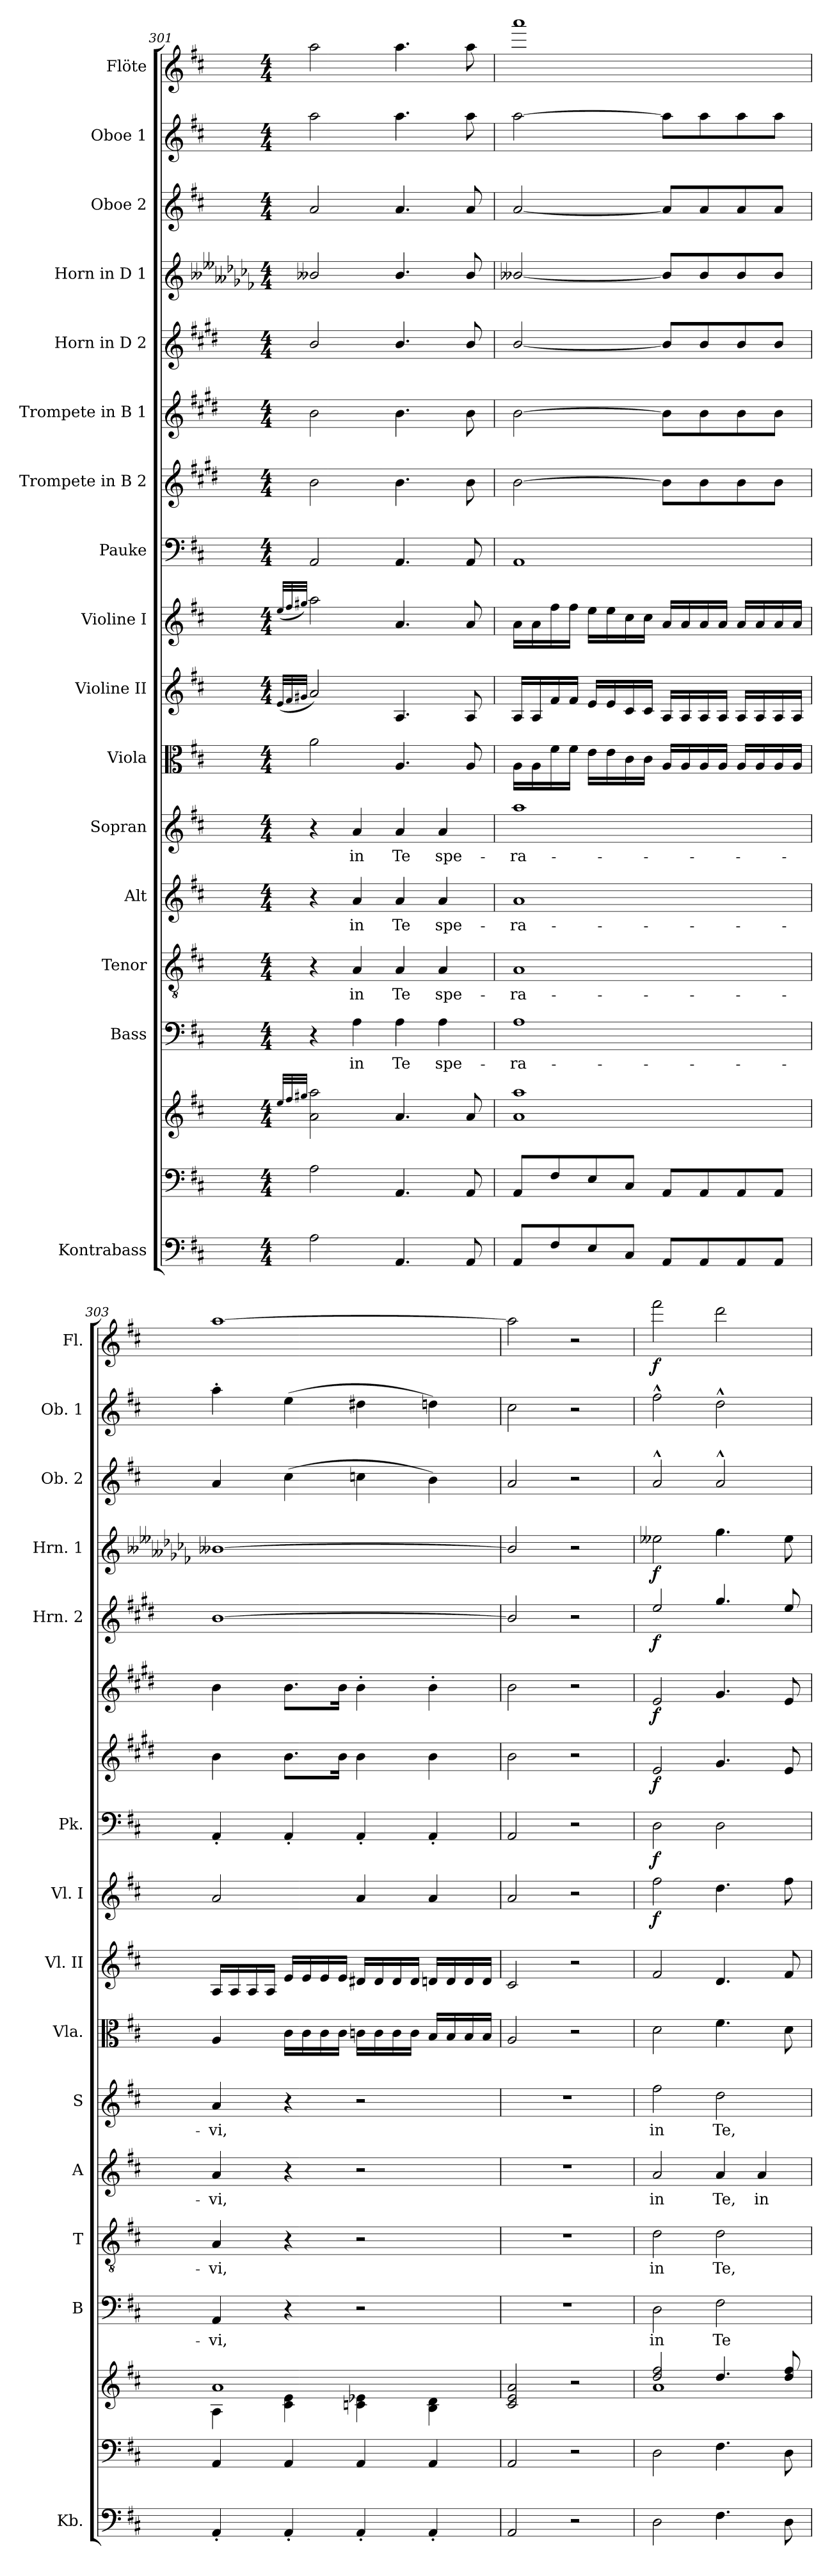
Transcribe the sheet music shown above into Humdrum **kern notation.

**kern	**kern	**kern	**kern	**text	**kern	**text	**kern	**text	**kern	**text	**kern	**kern	**kern	**dynam	**kern	**dynam	**kern	**dynam	**kern	**dynam	**kern	**dynam	**kern	**dynam	**kern	**kern	**kern	**dynam
*part17	*part16	*part16	*part15	*part15	*part14	*part14	*part13	*part13	*part12	*part12	*part11	*part10	*part9	*part9	*part8	*part8	*part7	*part7	*part6	*part6	*part5	*part5	*part4	*part4	*part3	*part2	*part1	*part1
*staff18	*staff17	*staff16	*staff15	*staff15	*staff14	*staff14	*staff13	*staff13	*staff12	*staff12	*staff11	*staff10	*staff9	*staff9	*staff8	*staff8	*staff7	*staff7	*staff6	*staff6	*staff5	*staff5	*staff4	*staff4	*staff3	*staff2	*staff1	*staff1
*I"Kontrabass	*	*	*I"Bass	*	*I"Tenor	*	*I"Alt	*	*I"Sopran	*	*I"Viola	*I"Violine II	*I"Violine I	*	*I"Pauke	*	*I"Trompete in B 2	*	*I"Trompete in B 1	*	*I"Horn in D 2	*	*I"Horn in D 1	*	*I"Oboe 2	*I"Oboe 1	*I"Flöte	*
*I'Kb.	*	*	*I'B	*	*I'T	*	*I'A	*	*I'S	*	*I'Vla.	*I'Vl. II	*I'Vl. I	*	*I'Pk.	*	*	*	*	*	*I'Hrn. 2	*	*I'Hrn. 1	*	*I'Ob. 2	*I'Ob. 1	*I'Fl.	*
*clefF4	*clefF4	*clefG2	*clefF4	*	*clefGv2	*	*clefG2	*	*clefG2	*	*clefC3	*clefG2	*clefG2	*	*clefF4	*	*clefG2	*	*clefG2	*	*clefG2	*	*clefG2	*	*clefG2	*clefG2	*clefG2	*
*ITrd7c12	*	*	*	*	*	*	*	*	*	*	*	*	*	*	*	*	*ITrd1c2	*	*ITrd1c2	*	*ITrd4c7	*	*ITrd-8c-12	*	*	*	*	*
*k[f#c#]	*k[f#c#]	*k[f#c#]	*k[f#c#]	*	*k[f#c#]	*	*k[f#c#]	*	*k[f#c#]	*	*k[f#c#]	*k[f#c#]	*k[f#c#]	*	*k[f#c#]	*	*k[f#c#]	*	*k[f#c#]	*	*k[f#c#g#]	*	*k[b--e--a--d-g-c-f-]	*	*k[f#c#]	*k[f#c#]	*k[f#c#]	*
*D:	*D:	*D:	*D:	*	*D:	*	*D:	*	*D:	*	*D:	*D:	*D:	*	*D:	*	*D:	*	*D:	*	*A:	*	*E--:	*	*D:	*D:	*D:	*
*M4/4	*M4/4	*M4/4	*M4/4	*	*M4/4	*	*M4/4	*	*M4/4	*	*M4/4	*M4/4	*M4/4	*	*M4/4	*	*M4/4	*	*M4/4	*	*M4/4	*	*M4/4	*	*M4/4	*M4/4	*M4/4	*
=301	=301	=301	=301	=301	=301	=301	=301	=301	=301	=301	=301	=301	=301	=301	=301	=301	=301	=301	=301	=301	=301	=301	=301	=301	=301	=301	=301	=301
.	.	32qee/LLL	.	.	.	.	.	.	.	.	.	(<32qe/LLL	(<32qee/LLL	.	.	.	.	.	.	.	.	.	.	.	.	.	.	.
.	.	32qff#/	.	.	.	.	.	.	.	.	.	32qf#/	32qff#/	.	.	.	.	.	.	.	.	.	.	.	.	.	.	.
.	.	32qgg#X/JJJ	.	.	.	.	.	.	.	.	.	32qg#X/JJJ	32qgg#X/JJJ)	.	.	.	.	.	.	.	.	.	.	.	.	.	.	.
2AA\	2A\	2a\ 2aa\	4r	.	4r	.	4r	.	4r	.	2a\	2a/)	2aa\	.	2AA/	.	2a\	.	2a\	.	2e/	.	2bb--/	.	2a/	2aa\	2aa\	.
!	!	!	!	!LO:LY:b	!	!LO:LY:b	!	!LO:LY:b	!	!LO:LY:b	!	!	!	!	!	!	!	!	!	!	!	!	!	!	!	!	!	!
.	.	.	4A\	in	4A/	in	4a/	in	4a/	in	.	.	.	.	.	.	.	.	.	.	.	.	.	.	.	.	.	.
!	!	!	!	!LO:LY:b	!	!LO:LY:b	!	!LO:LY:b	!	!LO:LY:b	!	!	!	!	!	!	!	!	!	!	!	!	!	!	!	!	!	!
4.AAA/	4.AA/	4.a/	4A\	Te	4A/	Te	4a/	Te	4a/	Te	4.A/	4.A/	4.a/	.	4.AA/	.	4.a\	.	4.a\	.	4.e/	.	4.bb--/	.	4.a/	4.aa\	4.aa\	.
!	!	!	!	!LO:LY:b	!	!LO:LY:b	!	!LO:LY:b	!	!LO:LY:b	!	!	!	!	!	!	!	!	!	!	!	!	!	!	!	!	!	!
.	.	.	4A\	spe-	4A/	spe-	4a/	spe-	4a/	spe-	.	.	.	.	.	.	.	.	.	.	.	.	.	.	.	.	.	.
8AAA/	8AA/	8a/	.	.	.	.	.	.	.	.	8A/	8A/	8a/	.	8AA/	.	8a\	.	8a\	.	8e/	.	8bb--/	.	8a/	8aa\	8aa\	.
=302	=302	=302	=302	=302	=302	=302	=302	=302	=302	=302	=302	=302	=302	=302	=302	=302	=302	=302	=302	=302	=302	=302	=302	=302	=302	=302	=302	=302
!	!	!	!	!LO:LY:b	!	!LO:LY:b	!	!LO:LY:b	!	!LO:LY:b	!	!	!	!	!	!	!	!	!	!	!	!	!	!	!	!	!	!
8AAA/L	8AA/L	1a 1aa	1A	-ra-	1A	-ra-	1a	-ra-	1aa	-ra-	16A\LL	16A/LL	16a\LL	.	1AA	.	[2a\	.	[2a\	.	[2e/	.	[2bb--/	.	[2a/	[2aa\	1aaa	.
.	.	.	.	.	.	.	.	.	.	.	16A\	16A/	16a\	.	.	.	.	.	.	.	.	.	.	.	.	.	.	.
8FF#/	8F#/	.	.	.	.	.	.	.	.	.	16f#\	16f#/	16ff#\	.	.	.	.	.	.	.	.	.	.	.	.	.	.	.
.	.	.	.	.	.	.	.	.	.	.	16f#\JJ	16f#/JJ	16ff#\JJ	.	.	.	.	.	.	.	.	.	.	.	.	.	.	.
8EE/	8E/	.	.	.	.	.	.	.	.	.	16e\LL	16e/LL	16ee\LL	.	.	.	.	.	.	.	.	.	.	.	.	.	.	.
.	.	.	.	.	.	.	.	.	.	.	16e\	16e/	16ee\	.	.	.	.	.	.	.	.	.	.	.	.	.	.	.
8CC#/J	8C#/J	.	.	.	.	.	.	.	.	.	16c#\	16c#/	16cc#\	.	.	.	.	.	.	.	.	.	.	.	.	.	.	.
.	.	.	.	.	.	.	.	.	.	.	16c#\JJ	16c#/JJ	16cc#\JJ	.	.	.	.	.	.	.	.	.	.	.	.	.	.	.
8AAA/L	8AA/L	.	.	.	.	.	.	.	.	.	16A/LL	16A/LL	16a/LL	.	.	.	8a\L]	.	8a\L]	.	8e/L]	.	8bb--/L]	.	8a/L]	8aa\L]	.	.
.	.	.	.	.	.	.	.	.	.	.	16A/	16A/	16a/	.	.	.	.	.	.	.	.	.	.	.	.	.	.	.
8AAA/	8AA/	.	.	.	.	.	.	.	.	.	16A/	16A/	16a/	.	.	.	8a\	.	8a\	.	8e/	.	8bb--/	.	8a/	8aa\	.	.
.	.	.	.	.	.	.	.	.	.	.	16A/JJ	16A/JJ	16a/JJ	.	.	.	.	.	.	.	.	.	.	.	.	.	.	.
8AAA/	8AA/	.	.	.	.	.	.	.	.	.	16A/LL	16A/LL	16a/LL	.	.	.	8a\	.	8a\	.	8e/	.	8bb--/	.	8a/	8aa\	.	.
.	.	.	.	.	.	.	.	.	.	.	16A/	16A/	16a/	.	.	.	.	.	.	.	.	.	.	.	.	.	.	.
8AAA/J	8AA/J	.	.	.	.	.	.	.	.	.	16A/	16A/	16a/	.	.	.	8a\J	.	8a\J	.	8e/J	.	8bb--/J	.	8a/J	8aa\J	.	.
.	.	.	.	.	.	.	.	.	.	.	16A/JJ	16A/JJ	16a/JJ	.	.	.	.	.	.	.	.	.	.	.	.	.	.	.
!!LO:PB:g=z
=303	=303	=303	=303	=303	=303	=303	=303	=303	=303	=303	=303	=303	=303	=303	=303	=303	=303	=303	=303	=303	=303	=303	=303	=303	=303	=303	=303	=303
*	*	*^	*	*	*	*	*	*	*	*	*	*	*	*	*	*	*	*	*	*	*	*	*	*	*	*	*	*
!	!	!	!	!	!LO:LY:b	!	!LO:LY:b	!	!LO:LY:b	!	!LO:LY:b	!	!	!	!	!	!	!	!	!	!	!	!	!	!	!	!	!	!
4AAA'</	4AA/	1a	4A\	4AA/	-vi,	4A/	-vi,	4a/	-vi,	4a/	-vi,	4A/	16A/LL	2a/	.	4AA'</	.	4a\	.	4a\	.	[1e	.	[1bb--	.	4a/	4aa'>\	[1aa	.
.	.	.	.	.	.	.	.	.	.	.	.	.	16A/	.	.	.	.	.	.	.	.	.	.	.	.	.	.	.	.
.	.	.	.	.	.	.	.	.	.	.	.	.	16A/	.	.	.	.	.	.	.	.	.	.	.	.	.	.	.	.
.	.	.	.	.	.	.	.	.	.	.	.	.	16A/JJ	.	.	.	.	.	.	.	.	.	.	.	.	.	.	.	.
4AAA'</	4AA/	.	4c#\ 4e\	4r	.	4r	.	4r	.	4r	.	16c#\LL	16e/LL	.	.	4AA'</	.	8.a\L	.	8.a\L	.	.	.	.	.	(>4cc#\	(>4ee\	.	.
.	.	.	.	.	.	.	.	.	.	.	.	16c#\	16e/	.	.	.	.	.	.	.	.	.	.	.	.	.	.	.	.
.	.	.	.	.	.	.	.	.	.	.	.	16c#\	16e/	.	.	.	.	.	.	.	.	.	.	.	.	.	.	.	.
.	.	.	.	.	.	.	.	.	.	.	.	16c#\JJ	16e/JJ	.	.	.	.	16a\Jk	.	16a\Jk	.	.	.	.	.	.	.	.	.
4AAA'</	4AA/	.	4cn\ 4e-X\	2r	.	2r	.	2r	.	2r	.	16cn\LL	16d#X/LL	4a/	.	4AA'</	.	4a\	.	4a'>\	.	.	.	.	.	4ccn\	4dd#X\	.	.
.	.	.	.	.	.	.	.	.	.	.	.	16c\	16d#/	.	.	.	.	.	.	.	.	.	.	.	.	.	.	.	.
.	.	.	.	.	.	.	.	.	.	.	.	16c\	16d#/	.	.	.	.	.	.	.	.	.	.	.	.	.	.	.	.
.	.	.	.	.	.	.	.	.	.	.	.	16c\JJ	16d#/JJ	.	.	.	.	.	.	.	.	.	.	.	.	.	.	.	.
4AAA'</	4AA/	.	4B\ 4d\	.	.	.	.	.	.	.	.	16B/LL	16dn/LL	4a/	.	4AA'</	.	4a\	.	4a'>\	.	.	.	.	.	4b\)	4ddn\)	.	.
.	.	.	.	.	.	.	.	.	.	.	.	16B/	16d/	.	.	.	.	.	.	.	.	.	.	.	.	.	.	.	.
.	.	.	.	.	.	.	.	.	.	.	.	16B/	16d/	.	.	.	.	.	.	.	.	.	.	.	.	.	.	.	.
.	.	.	.	.	.	.	.	.	.	.	.	16B/JJ	16d/JJ	.	.	.	.	.	.	.	.	.	.	.	.	.	.	.	.
*	*	*v	*v	*	*	*	*	*	*	*	*	*	*	*	*	*	*	*	*	*	*	*	*	*	*	*	*	*	*
=304	=304	=304	=304	=304	=304	=304	=304	=304	=304	=304	=304	=304	=304	=304	=304	=304	=304	=304	=304	=304	=304	=304	=304	=304	=304	=304	=304	=304
2AAA/	2AA/	2c#/ 2e/ 2a/	1r	.	1r	.	1r	.	1r	.	2A/	2c#/	2a/	.	2AA/	.	2a\	.	2a\	.	2e/]	.	2bb--/]	.	2a/	2cc#\	2aa\]	.
2r	2r	2r	.	.	.	.	.	.	.	.	2r	2r	2r	.	2r	.	2r	.	2r	.	2r	.	2r	.	2r	2r	2r	.
=305	=305	=305	=305	=305	=305	=305	=305	=305	=305	=305	=305	=305	=305	=305	=305	=305	=305	=305	=305	=305	=305	=305	=305	=305	=305	=305	=305	=305
*	*	*^	*	*	*	*	*	*	*	*	*	*	*	*	*	*	*	*	*	*	*	*	*	*	*	*	*	*
!	!	!	!	!	!LO:LY:b	!	!LO:LY:b	!	!LO:LY:b	!	!LO:LY:b	!	!	!	!LO:DY:b	!	!LO:DY:b	!	!LO:DY:b	!	!LO:DY:b	!	!LO:DY:b	!	!LO:DY:b	!	!	!	!LO:DY:b
2DD\	2D\	2dd/ 2ff#/	1a	2D\	in	2d\	in	2a/	in	2ff#\	in	2d\	2f#/	2ff#\	f	2D\	f	2d/	f	2d/	f	2a/	f	2eee--\	f	2a^^>/	2ff#^^>\	2fff#\	f
!	!	!	!	!	!LO:LY:b	!	!LO:LY:b	!	!LO:LY:b	!	!LO:LY:b	!	!	!	!	!	!	!	!	!	!	!	!	!	!	!	!	!	!
4.FF#\	4.F#\	4.dd/	.	2F#\	Te	2d\	Te,	4a/	Te,	2dd\	Te,	4.f#\	4.d/	4.dd\	.	2D\	.	4.f#/	.	4.f#/	.	4.cc#/	.	4.ggg-\	.	2a^^>/	2dd^^>\	2ddd\	.
!	!	!	!	!	!	!	!	!	!LO:LY:b	!	!	!	!	!	!	!	!	!	!	!	!	!	!	!	!	!	!	!	!
.	.	.	.	.	.	.	.	4a/	in	.	.	.	.	.	.	.	.	.	.	.	.	.	.	.	.	.	.	.	.
8DD\	8D\	8dd/ 8ff#/	.	.	.	.	.	.	.	.	.	8d\	8f#/	8ff#\	.	.	.	8d/	.	8d/	.	8a/	.	8eee--\	.	.	.	.	.
*	*	*v	*v	*	*	*	*	*	*	*	*	*	*	*	*	*	*	*	*	*	*	*	*	*	*	*	*	*	*
=	=	=	=	=	=	=	=	=	=	=	=	=	=	=	=	=	=	=	=	=	=	=	=	=	=	=	=	=
*-	*-	*-	*-	*-	*-	*-	*-	*-	*-	*-	*-	*-	*-	*-	*-	*-	*-	*-	*-	*-	*-	*-	*-	*-	*-	*-	*-	*-
